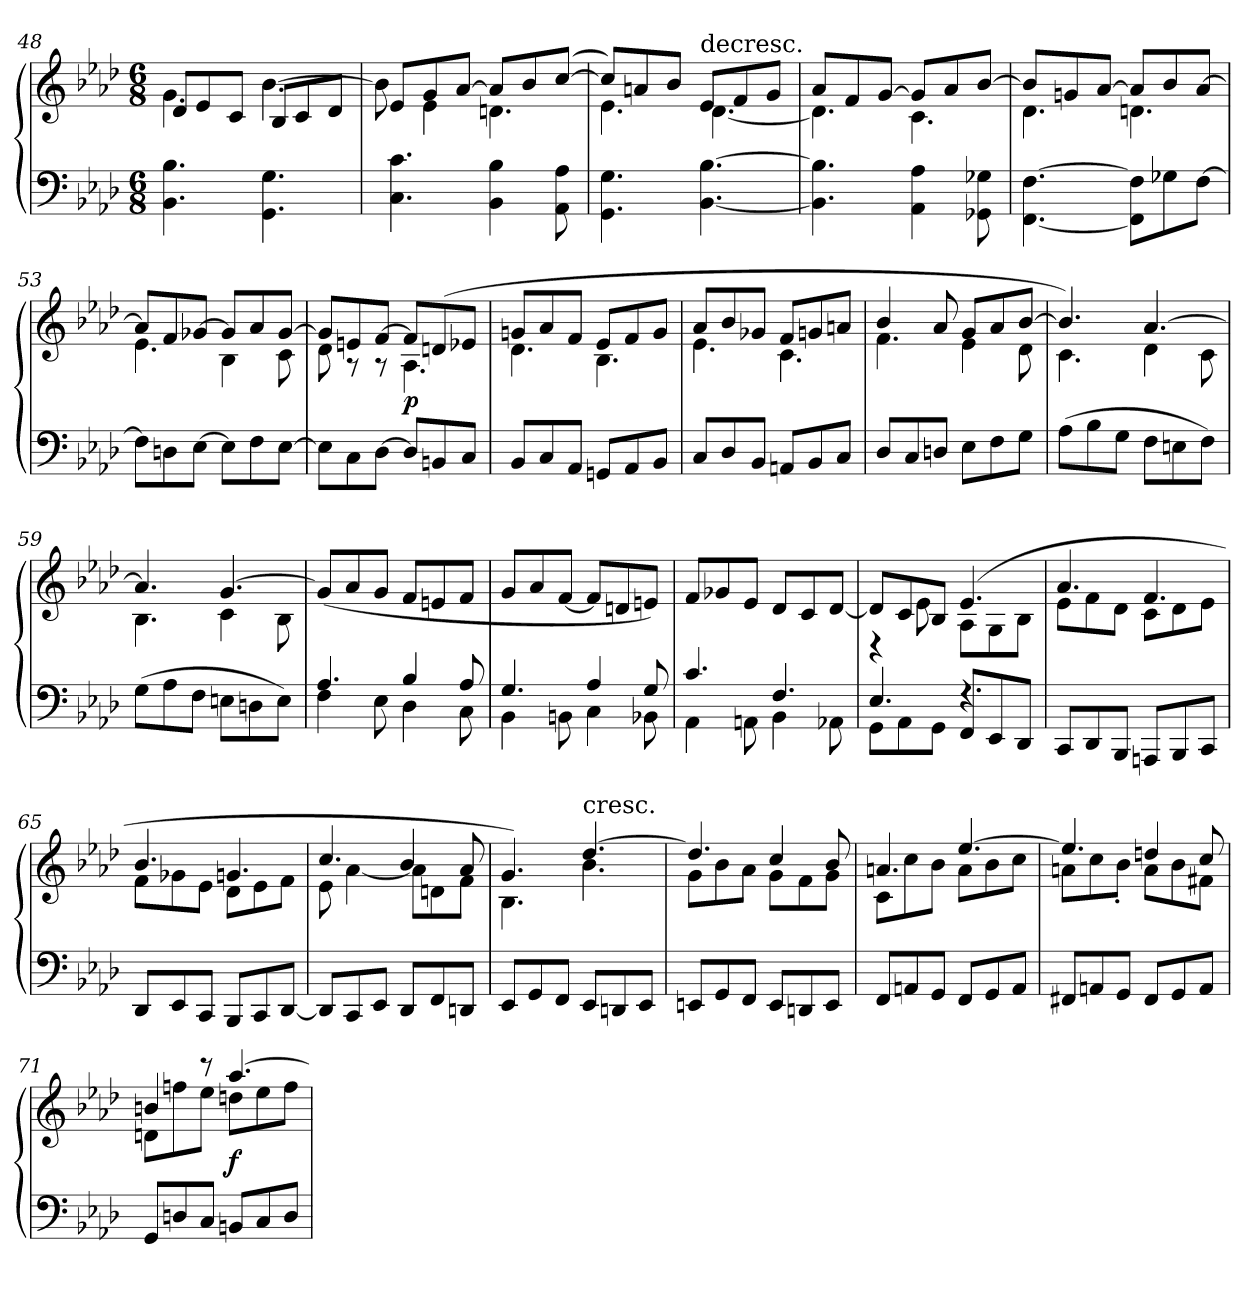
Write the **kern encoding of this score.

**kern	**kern	**dynam
*part1	*part1	*part1
*staff2	*staff1	*staff1/2
*clefF4	*clefG2	*
*k[b-e-a-d-]	*k[b-e-a-d-]	*
*M6/8	*M6/8	*
=48	=48	=48
*	*^	*
4.BB-\ 4.B-\	4.g\	8d-/L	.
.	.	8e-/	.
.	.	8c/J	.
4.GG\ 4.G\	[4.b-\	8B-/L	.
.	.	8c/	.
.	.	8d-/J	.
=49	=49	=49	=49
4.C\ 4.c\	8e-/L	8b-\]	.
.	8g/	4e-\	.
.	[8a-/J	.	.
4BB-\ 4B-\	8a-/L]	4.dn\	.
.	8b-/	.	.
8AA-\ 8A-\	([8cc/J	.	.
=50	=50	=50	=50
4.GG\ 4.G\	8cc/L])	4.e-\	.
.	8an/	.	.
.	8b-/J	.	.
!	!LO:TX:t=decresc.	!	!
[4.BB-\ [4.B-\	8e-/L	[4.d-\	.
.	8f/	.	.
.	8g/J	.	.
=51	=51	=51	=51
4.BB-]\ 4.B-]\	8a-/L	4.d-\]	.
.	8f/	.	.
.	[8g/J	.	.
4AA-\ 4A-\	8g/L]	4.c\	.
.	8a-/	.	.
8GG-X\ 8G-X\	[8b-/J	.	.
=52	=52	=52	=52
[4.FF\ [4.F\	8b-/L]	4.d-\	.
.	8gn/	.	.
.	[8a-/J	.	.
8FF]\ 8F]\L	8a-/L]	4.dn\	.
8G-X\	8b-/	.	.
[8F\J	[8a-/J	.	.
=53	=53	=53	=53
8F\L]	8a-/L]	4.e-\	.
8Dn\	8f/	.	.
[8E-\J	[8g-X/J	.	.
8E-\L]	8g-/L]	4B-\	.
8F\	8a-/	.	.
[8E-\J	[8g-/J	8c\	.
=54	=54	=54	=54
8E-\L]	8g-/L]	8d-\	.
8C\	8en/	8r	.
[8D-\J	[8f/J	8r	.
8D-/L]	8f/L]	4.A-\	p
8BBn/	(8dn/	.	.
8C/J	8e-X/J	.	.
=55	=55	=55	=55
8BB-/L	8gn/L	4.d-\	.
8C/	8a-/	.	.
8AA-/J	8f/J	.	.
8GGn/L	8e-/L	4.B-\	.
8AA-/	8f/	.	.
8BB-/J	8g/J	.	.
=56	=56	=56	=56
8C/L	8a-/L	4.e-\	.
8D-/	8b-/	.	.
8BB-/J	8g-X/J	.	.
8AAn/L	8f/L	4.c\	.
8BB-/	8gn/	.	.
8C/J	8an/J	.	.
=57	=57	=57	=57
8D-/L	4b-/	4.f\	.
8C/	.	.	.
8Dn/J	8a-/	.	.
8E-\L	8g/L	4e-\	.
8F\	8a-/	.	.
8G\J	[8b-/J	8d-\	.
=58	=58	=58	=58
(8A-\L	4.b-/]	4.c\)	.
8B-\	.	.	.
8G\J	.	.	.
8F\L	[4.a-/	4d-\	.
8En\	.	.	.
8F\J)	.	8c\	.
=59	=59	=59	=59
(8G\L	4.a-/]	4.B-\	.
8A-\	.	.	.
8F\J	.	.	.
8En\L	[4.g/	4c\	.
8Dn\	.	.	.
8E\J)	.	8B-\	.
*	*v	*v	*
=60	=60	=60
*^	*	*
4.A-/	4F\	(8g/L]	.
.	.	8a-/	.
.	8E-\	8g/J	.
4B-/	4D-\	8f/L	.
.	.	8en/	.
8A-/	8C\	8f/J	.
=61	=61	=61	=61
4.G/	4BB-\	8g/L	.
.	.	8a-/	.
.	8BBn\	[8f/J	.
4A-/	4C\	8f/L]	.
.	.	8dn/	.
8G/	8BB-X\	8en/J)	.
=62	=62	=62	=62
4.c/	4AA-\	8f/L	.
.	.	8g-X/	.
.	8AAn\	8e-/J	.
4.F/	4BB-\	8d-/L	.
.	.	8c/	.
.	8AA-X\	[8d-/J	.
=63	=63	=63	=63
*	*	*^	*
4.E-/	8GG\L	8d-/L]	4r	.
.	8AA-\	8c/	.	.
.	8GG\J	8B-/J	8e-\	.
4.r	8FF/L	(4.e-/	8A-\L	.
.	8EE-/	.	8G\	.
.	8DD-/J	.	8B-\J	.
*v	*v	*	*	*
=64	=64	=64	=64
8CC/L	4.a-/	8e-\L	.
8DD-/	.	8f\	.
8BBB-/J	.	8d-\J	.
8AAAn/L	4.f/	8c\L	.
8BBB-/	.	8d-\	.
8CC/J	.	8e-\J	.
=65	=65	=65	=65
8DD-/L	4.b-/	8f\L	.
8EE-/	.	8g-X\	.
8CC/J	.	8e-\J	.
8BBB-/L	4.gn/	8d-\L	.
8CC/	.	8e-\	.
[8DD-/J	.	8f\J	.
=66	=66	=66	=66
8DD-/L]	4.cc/	8e-\	.
8CC/	.	[4a-\	.
8EE-/J	.	.	.
8DD-/L	4b-/	8a-\L]	.
8FF/	.	8dn\	.
8DDn/J	8a-/	8f\J	.
=67	=67	=67	=67
8EE-/L	4.g/)	4.B-\	.
8GG/	.	.	.
8FF/J	.	.	.
!	!LO:TX:t=cresc.	!	!
8EE-/L	[4.dd-/	4.b-\	.
8DDn/	.	.	.
8EE-/J	.	.	.
=68	=68	=68	=68
8EEn/L	4.dd-/]	8g\L	.
8GG/	.	8b-\	.
8FF/J	.	8a-\J	.
8EE/L	4cc/	8g\L	.
8DDn/	.	8f\	.
8EE/J	8b-/	8g\J	.
=69	=69	=69	=69
8FF/L	4.an/	8c\L	.
8AAn/	.	8cc\	.
8GG/J	.	8b-\J	.
8FF/L	[4.ee-/	8a\L	.
8GG/	.	8b-\	.
8AA/J	.	8cc\J	.
=70	=70	=70	=70
8FF#X/L	4.ee-/]	8an\L	.
8AAn/	.	8cc\	.
8GG/J	.	8b-'\J	.
8FF#/L	4ddn/	8a\L	.
8GG/	.	8b-\	.
8AA/J	8cc/	8f#X\J	.
=71	=71	=71	=71
8GG/L	4bn/	8dn\L	.
8Dn/	.	8ffn\	.
8C/J	8r	8ee-\J	.
8BBn/L	[4.aa-/	8ddn\L	f
8C/	.	8ee-\	.
8D/J	.	8ff\J	.
*	*v	*v	*
=	=	=
*-	*-	*-
